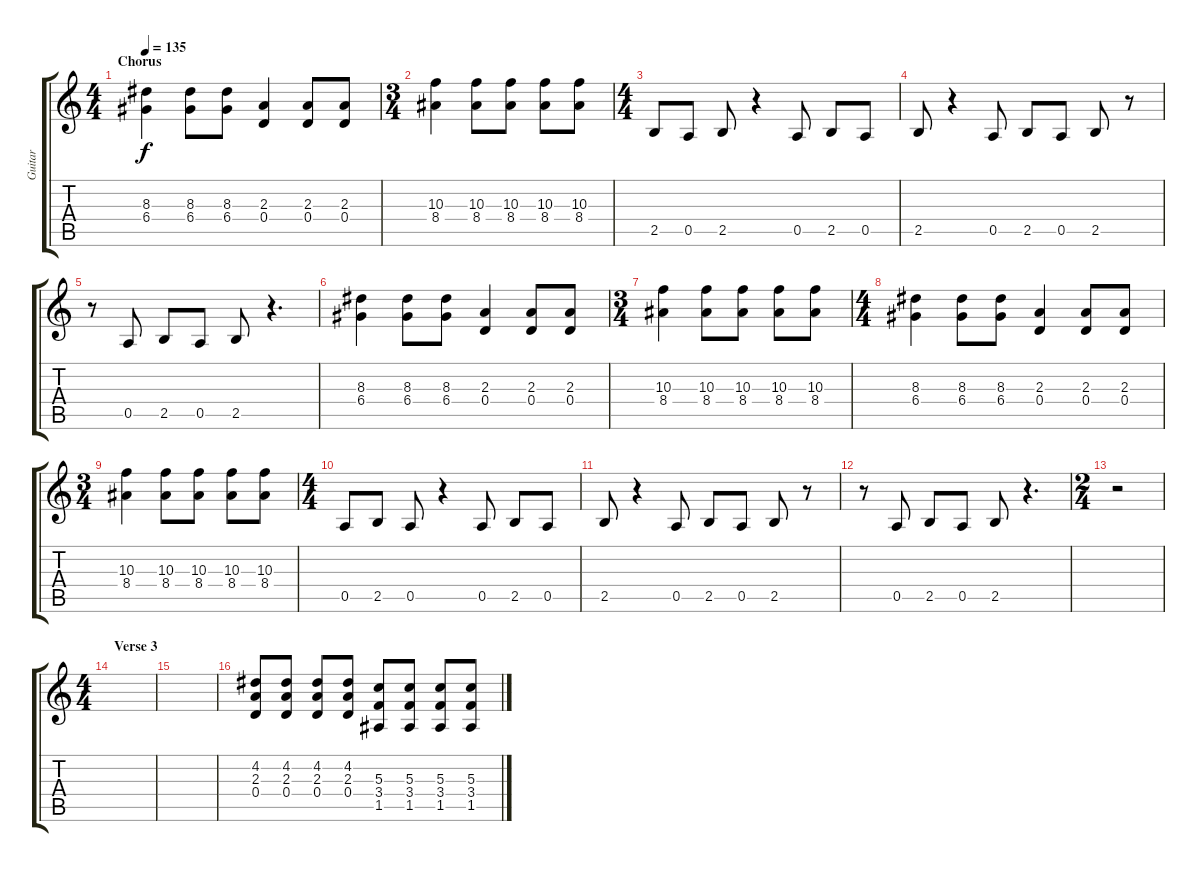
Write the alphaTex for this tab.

\track ("Guitar" "Guitar") {instrument overdrivenguitar}
\staff {score tabs}
\tuning (E4 B3 G3 D3 A2 D2) {hide}
\ts (4 4)
\section ("" "Chorus")
\tempo 135
\clef g2
\ks c
(8.3 6.4).4{dy f} (8.3 6.4).8 (8.3 6.4).8 (2.3 0.4).4 (2.3 0.4).8 (2.3 0.4).8 |
\ts (3 4)
(10.3 8.4).4 (10.3 8.4).8 (10.3 8.4).8 (10.3 8.4).8 (10.3 8.4).8 |
\ts (4 4)
2.5.8 0.5.8 2.5.8 r.4 0.5.8 2.5.8 0.5.8 |
2.5.8 r.4 0.5.8 2.5.8 0.5.8 2.5.8 r.8 |
r.8 0.5.8 2.5.8 0.5.8 2.5.8 r.4{d} |
(8.3 6.4).4 (8.3 6.4).8 (8.3 6.4).8 (2.3 0.4).4 (2.3 0.4).8 (2.3 0.4).8 |
\ts (3 4)
(10.3 8.4).4 (10.3 8.4).8 (10.3 8.4).8 (10.3 8.4).8 (10.3 8.4).8 |
\ts (4 4)
(8.3 6.4).4 (8.3 6.4).8 (8.3 6.4).8 (2.3 0.4).4 (2.3 0.4).8 (2.3 0.4).8 |
\ts (3 4)
(10.3 8.4).4 (10.3 8.4).8 (10.3 8.4).8 (10.3 8.4).8 (10.3 8.4).8 |
\ts (4 4)
0.5.8 2.5.8 0.5.8 r.4 0.5.8 2.5.8 0.5.8 |
2.5.8 r.4 0.5.8 2.5.8 0.5.8 2.5.8 r.8 |
r.8 0.5.8 2.5.8 0.5.8 2.5.8 r.4{d} |
\ts (2 4)
r.2 |
\ts (4 4)
\section ("" "Verse 3")
|
|
(4.2 2.3 0.4).8 (4.2 2.3 0.4).8 (4.2 2.3 0.4).8 (4.2 2.3 0.4).8 (5.3 3.4 1.5).8 (5.3 3.4 1.5).8 (5.3 3.4 1.5).8 (5.3 3.4 1.5).8
